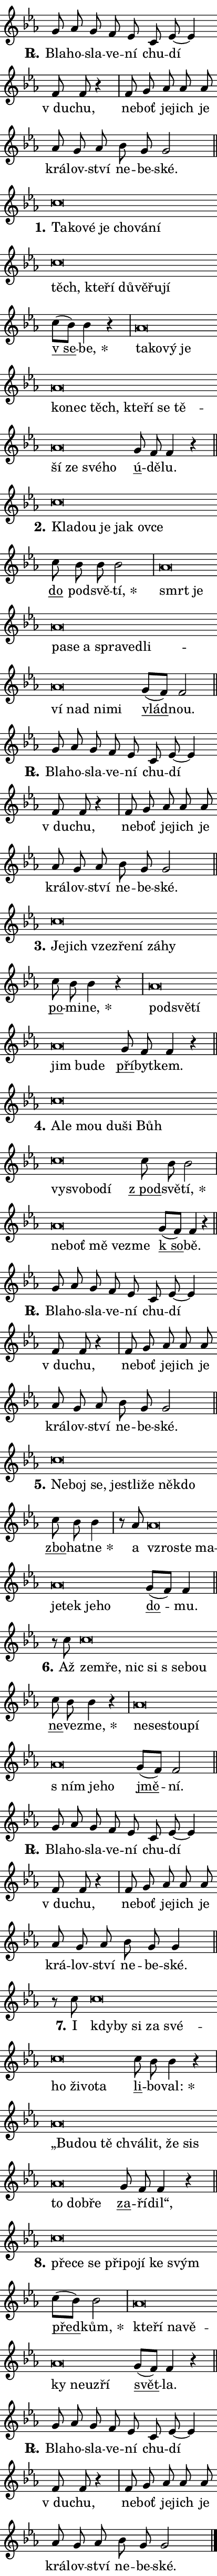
\version "2.22.1"
\header { tagline = "" }
\paper {
  indent = 0\cm
  top-margin = 0\cm
  right-margin = 0\cm
  bottom-margin = 0\cm
  left-margin = 0\cm
  paper-width = 7\cm
  page-breaking = #ly:one-page-breaking
  system-system-spacing.basic-distance = #11
  score-system-spacing.basic-distance = #11
  ragged-last = ##f
}


%% Author: Thomas Morley
%% https://lists.gnu.org/archive/html/lilypond-user/2020-05/msg00002.html
#(define (line-position grob)
"Returns position of @var[grob} in current system:
   @code{'start}, if at first time-step
   @code{'end}, if at last time-step
   @code{'middle} otherwise
"
  (let* ((col (ly:item-get-column grob))
         (ln (ly:grob-object col 'left-neighbor))
         (rn (ly:grob-object col 'right-neighbor))
         (col-to-check-left (if (ly:grob? ln) ln col))
         (col-to-check-right (if (ly:grob? rn) rn col))
         (break-dir-left
           (and
             (ly:grob-property col-to-check-left 'non-musical #f)
             (ly:item-break-dir col-to-check-left)))
         (break-dir-right
           (and
             (ly:grob-property col-to-check-right 'non-musical #f)
             (ly:item-break-dir col-to-check-right))))
        (cond ((eqv? 1 break-dir-left) 'start)
              ((eqv? -1 break-dir-right) 'end)
              (else 'middle))))

#(define (tranparent-at-line-position vctor)
  (lambda (grob)
  "Relying on @code{line-position} select the relevant enry from @var{vctor}.
Used to determine transparency,"
    (case (line-position grob)
      ((end) (not (vector-ref vctor 0)))
      ((middle) (not (vector-ref vctor 1)))
      ((start) (not (vector-ref vctor 2))))))

noteHeadBreakVisibility =
#(define-music-function (break-visibility)(vector?)
"Makes @code{NoteHead}s transparent relying on @var{break-visibility}"
#{
  \override NoteHead.transparent =
    #(tranparent-at-line-position break-visibility)
#})

#(define delete-ledgers-for-transparent-note-heads
  (lambda (grob)
    "Reads whether a @code{NoteHead} is transparent.
If so this @code{NoteHead} is removed from @code{'note-heads} from
@var{grob}, which is supposed to be @code{LedgerLineSpanner}.
As a result ledgers are not printed for this @code{NoteHead}"
    (let* ((nhds-array (ly:grob-object grob 'note-heads))
           (nhds-list
             (if (ly:grob-array? nhds-array)
                 (ly:grob-array->list nhds-array)
                 '()))
           ;; Relies on the transparent-property being done before
           ;; Staff.LedgerLineSpanner.after-line-breaking is executed.
           ;; This is fragile ...
           (to-keep
             (remove
               (lambda (nhd)
                 (ly:grob-property nhd 'transparent #f))
               nhds-list)))
      ;; TODO find a better method to iterate over grob-arrays, similiar
      ;; to filter/remove etc for lists
      ;; For now rebuilt from scratch
      (set! (ly:grob-object grob 'note-heads)  '())
      (for-each
        (lambda (nhd)
          (ly:pointer-group-interface::add-grob grob 'note-heads nhd))
        to-keep))))

hideNotes = {
  \noteHeadBreakVisibility #begin-of-line-visible
}
unHideNotes = {
  \noteHeadBreakVisibility #all-visible
}

% work-around for resetting accidentals
% https://lilypond.org/doc/v2.23/Documentation/notation/displaying-rhythms#unmetered-music
cadenzaMeasure = {
  \cadenzaOff
  \partial 1024 s1024
  \cadenzaOn
}

#(define-markup-command (accent layout props text) (markup?)
  "Underline accented syllable"
  (interpret-markup layout props
    #{\markup \override #'(offset . 4.3) \underline { #text }#}))

responsum = \markup \concat {
  "R" \hspace #-1.05 \path #0.1 #'((moveto 0 0.07) (lineto 0.9 0.8)) \hspace #0.05 "."
}

\layout {
    \context {
        \Staff
        \remove "Time_signature_engraver"
        \override LedgerLineSpanner.after-line-breaking = #delete-ledgers-for-transparent-note-heads
    }
    \context {
        \Voice {
            \override NoteHead.output-attributes = #'((class . "notehead"))
            \override Hairpin.height = #0.55
        }
    }
    \context {
        \Lyrics {
            \override StanzaNumber.output-attributes = #'((class . "stanzanumber"))
            \override LyricSpace.minimum-distance = #0.9
            \override LyricText.font-name = #"TeX Gyre Schola"
            \override LyricText.font-size = 1
            \override StanzaNumber.font-name = #"TeX Gyre Schola Bold"
            \override StanzaNumber.font-size = 1
        }
    }
}

% magnetic-lyrics.ily
%
%   written by
%     Jean Abou Samra <jean@abou-samra.fr>
%     Werner Lemberg <wl@gnu.org>
%
%   adapted by
%     Jiri Hon <jiri.hon@gmail.com>
%
% Version 2022-Apr-15

% https://www.mail-archive.com/lilypond-user@gnu.org/msg149350.html

#(define (Left_hyphen_pointer_engraver context)
   "Collect syllable-hyphen-syllable occurrences in lyrics and store
them in properties.  This engraver only looks to the left.  For
example, if the lyrics input is @code{foo -- bar}, it does the
following.

@itemize @bullet
@item
Set the @code{text} property of the @code{LyricHyphen} grob between
@q{foo} and @q{bar} to @code{foo}.

@item
Set the @code{left-hyphen} property of the @code{LyricText} grob with
text @q{foo} to the @code{LyricHyphen} grob between @q{foo} and
@q{bar}.
@end itemize

Use this auxiliary engraver in combination with the
@code{lyric-@/text::@/apply-@/magnetic-@/offset!} hook."
   (let ((hyphen #f)
         (text #f))
     (make-engraver
      (acknowledgers
       ((lyric-syllable-interface engraver grob source-engraver)
        (set! text grob)))
      (end-acknowledgers
       ((lyric-hyphen-interface engraver grob source-engraver)
        ;(when (not (grob::has-interface grob 'lyric-space-interface))
          (set! hyphen grob)));)
      ((stop-translation-timestep engraver)
       (when (and text hyphen)
         (ly:grob-set-object! text 'left-hyphen hyphen))
       (set! text #f)
       (set! hyphen #f)))))

#(define (lyric-text::apply-magnetic-offset! grob)
   "If the space between two syllables is less than the value in
property @code{LyricText@/.details@/.squash-threshold}, move the right
syllable to the left so that it gets concatenated with the left
syllable.

Use this function as a hook for
@code{LyricText@/.after-@/line-@/breaking} if the
@code{Left_@/hyphen_@/pointer_@/engraver} is active."
   (let ((hyphen (ly:grob-object grob 'left-hyphen #f)))
     (when hyphen
       (let ((left-text (ly:spanner-bound hyphen LEFT)))
         (when (grob::has-interface left-text 'lyric-syllable-interface)
           (let* ((common (ly:grob-common-refpoint grob left-text X))
                  (this-x-ext (ly:grob-extent grob common X))
                  (left-x-ext
                   (begin
                     ;; Trigger magnetism for left-text.
                     (ly:grob-property left-text 'after-line-breaking)
                     (ly:grob-extent left-text common X)))
                  ;; `delta` is the gap width between two syllables.
                  (delta (- (interval-start this-x-ext)
                            (interval-end left-x-ext)))
                  (details (ly:grob-property grob 'details))
                  (threshold (assoc-get 'squash-threshold details 0.2)))
             (when (< delta threshold)
               (let* (;; We have to manipulate the input text so that
                      ;; ligatures crossing syllable boundaries are not
                      ;; disabled.  For languages based on the Latin
                      ;; script this is essentially a beautification.
                      ;; However, for non-Western scripts it can be a
                      ;; necessity.
                      (lt (ly:grob-property left-text 'text))
                      (rt (ly:grob-property grob 'text))
                      (is-space (grob::has-interface hyphen 'lyric-space-interface))
                      (space (if is-space " " ""))
                      (space-markup (grob-interpret-markup grob " "))
                      (space-size (interval-length (ly:stencil-extent space-markup X)))
                      (extra-delta (if is-space space-size 0))
                      ;; Append new syllable.
                      (ltrt-space (if (and (string? lt) (string? rt))
                                (string-append lt space rt)
                                (make-concat-markup (list lt space rt))))
                      ;; Right-align `ltrt` to the right side.
                      (ltrt-space-markup (grob-interpret-markup
                               grob
                               (make-translate-markup
                                (cons (interval-length this-x-ext) 0)
                                (make-right-align-markup ltrt-space)))))
                 (begin
                   ;; Don't print `left-text`.
                   (ly:grob-set-property! left-text 'stencil #f)
                   ;; Set text and stencil (which holds all collected
                   ;; syllables so far) and shift it to the left.
                   (ly:grob-set-property! grob 'text ltrt-space)
                   (ly:grob-set-property! grob 'stencil ltrt-space-markup)
                   (ly:grob-translate-axis! grob (- (- delta extra-delta)) X))))))))))


#(define (lyric-hyphen::displace-bounds-first grob)
   ;; Make very sure this callback isn't triggered too early.
   (let ((left (ly:spanner-bound grob LEFT))
         (right (ly:spanner-bound grob RIGHT)))
     (ly:grob-property left 'after-line-breaking)
     (ly:grob-property right 'after-line-breaking)
     (ly:lyric-hyphen::print grob)))

squashThreshold = #0.4

\layout {
  \context {
    \Lyrics
    \consists #Left_hyphen_pointer_engraver
    \override LyricText.after-line-breaking =
      #lyric-text::apply-magnetic-offset!
    \override LyricHyphen.stencil = #lyric-hyphen::displace-bounds-first
    \override LyricText.details.squash-threshold = \squashThreshold
    \override LyricHyphen.minimum-distance = 0
    \override LyricHyphen.minimum-length = \squashThreshold
  }
}

squash = \override LyricText.details.squash-threshold = 9999
unSquash = \override LyricText.details.squash-threshold = \squashThreshold

left = \override LyricText.self-alignment-X = #LEFT
unLeft = \revert LyricText.self-alignment-X

starOffset = #(lambda (grob) 
                (let ((x_offset (ly:self-alignment-interface::aligned-on-x-parent grob)))
                  (if (= x_offset 0) 0 (+ x_offset 1.2))))

star = #(define-music-function (syllable)(string?)
"Append star separator at the end of a syllable"
#{
  \once \override LyricText.X-offset = #starOffset
  \lyricmode { \markup {
    #syllable
    \override #'((font-name . "TeX Gyre Schola Bold")) \hspace #0.2 \lower #0.65 \larger "*"
  } }
#})

starAccent = #(define-music-function (syllable)(string?)
"Append star separator at the end of a syllable and make accent"
#{
  \once \override LyricText.X-offset = #starOffset
  \lyricmode { \markup {
    \accent #syllable
    \override #'((font-name . "TeX Gyre Schola Bold")) \hspace #0.2 \lower #0.65 \larger "*"
  } }
#})

breath = #(define-music-function (syllable)(string?)
"Append breathing indicator at the end of a syllable"
#{
  \lyricmode { \markup { #syllable "+" } }
#})

optionalBreath = #(define-music-function (syllable)(string?)
"Append optional breathing indicator at the end of a syllable"
#{
  \lyricmode { \markup { #syllable "(+)" } }
#})


\score {
    <<
        \new Voice = "melody" { \cadenzaOn \key es \major \relative { g'8 as g f es \bar "" c es~ es4 \bar "" f8 f r4 \cadenzaMeasure \bar "|" f8 g \bar "" as as as \bar "" as g as \bar "" bes g g2 \cadenzaMeasure \bar "||" \break }
\relative { c''\breve*1/16 \hideNotes \breve*1/16 \bar "" \breve*1/16 \bar "" \breve*1/16 \bar "" \breve*1/16 \bar "" \breve*1/16 \bar "" \breve*1/16 \bar "" \breve*1/16 \bar "" \breve*1/16 \bar "" \breve*1/16 \bar "" \breve*1/16 \bar "" \breve*1/16 \bar "" \breve*1/16 \breve*1/16 \bar "" \unHideNotes \bar "" c8[( bes)] bes4 r \cadenzaMeasure \bar "|" as\breve*1/16 \hideNotes \breve*1/16 \bar "" \breve*1/16 \bar "" \breve*1/16 \bar "" \breve*1/16 \bar "" \breve*1/16 \bar "" \breve*1/16 \bar "" \breve*1/16 \bar "" \breve*1/16 \bar "" \breve*1/16 \bar "" \breve*1/16 \bar "" \breve*1/16 \bar "" \breve*1/16 \bar "" \breve*1/16 \breve*1/16 \bar "" \unHideNotes \bar "" g8 f f4 r \cadenzaMeasure \bar "||" \break }
\relative { c''\breve*1/16 \hideNotes \breve*1/16 \bar "" \breve*1/16 \bar "" \breve*1/16 \bar "" \breve*1/16 \breve*1/16 \bar "" \unHideNotes \bar "" c8 bes bes bes2 \cadenzaMeasure \bar "|" as\breve*1/16 \hideNotes \breve*1/16 \bar "" \breve*1/16 \bar "" \breve*1/16 \bar "" \breve*1/16 \bar "" \breve*1/16 \bar "" \breve*1/16 \bar "" \breve*1/16 \bar "" \breve*1/16 \bar "" \breve*1/16 \bar "" \breve*1/16 \breve*1/16 \bar "" \unHideNotes \bar "" g8[( f)] f2 \cadenzaMeasure \bar "||" \break }
\relative { g'8 as g f es \bar "" c es~ es4 \bar "" f8 f r4 \cadenzaMeasure \bar "|" f8 g \bar "" as as as \bar "" as g as \bar "" bes g g2 \cadenzaMeasure \bar "||" \break }
\relative { c''\breve*1/16 \hideNotes \breve*1/16 \bar "" \breve*1/16 \bar "" \breve*1/16 \bar "" \breve*1/16 \bar "" \breve*1/16 \breve*1/16 \bar "" \unHideNotes \bar "" c8 bes bes4 r \cadenzaMeasure \bar "|" as\breve*1/16 \hideNotes \breve*1/16 \bar "" \breve*1/16 \bar "" \breve*1/16 \bar "" \breve*1/16 \breve*1/16 \bar "" \unHideNotes \bar "" g8 f f4 r \cadenzaMeasure \bar "||" \break }
\relative { c''\breve*1/16 \hideNotes \breve*1/16 \bar "" \breve*1/16 \bar "" \breve*1/16 \bar "" \breve*1/16 \bar "" \breve*1/16 \bar "" \breve*1/16 \bar "" \breve*1/16 \bar "" \breve*1/16 \breve*1/16 \bar "" \unHideNotes \bar "" c8 bes bes2 \cadenzaMeasure \bar "|" as\breve*1/16 \hideNotes \breve*1/16 \bar "" \breve*1/16 \bar "" \breve*1/16 \breve*1/16 \bar "" \unHideNotes \bar "" g8[( f)] f4 r \cadenzaMeasure \bar "||" \break }
\relative { g'8 as g f es \bar "" c es~ es4 \bar "" f8 f r4 \cadenzaMeasure \bar "|" f8 g \bar "" as as as \bar "" as g as \bar "" bes g g2 \cadenzaMeasure \bar "||" \break }
\relative { c''\breve*1/16 \hideNotes \breve*1/16 \bar "" \breve*1/16 \bar "" \breve*1/16 \bar "" \breve*1/16 \bar "" \breve*1/16 \bar "" \breve*1/16 \breve*1/16 \bar "" \unHideNotes \bar "" c8 bes bes4 \cadenzaMeasure \bar "|" r8 as8 as\breve*1/16 \hideNotes \breve*1/16 \bar "" \breve*1/16 \bar "" \breve*1/16 \bar "" \breve*1/16 \bar "" \breve*1/16 \breve*1/16 \bar "" \unHideNotes \bar "" g8[( f)] f4 \cadenzaMeasure \bar "||" \break }
\relative { r8 c''8 c\breve*1/16 \hideNotes \breve*1/16 \bar "" \breve*1/16 \bar "" \breve*1/16 \bar "" \breve*1/16 \breve*1/16 \bar "" \unHideNotes \bar "" c8 bes bes4 r \cadenzaMeasure \bar "|" as\breve*1/16 \hideNotes \breve*1/16 \bar "" \breve*1/16 \bar "" \breve*1/16 \bar "" \breve*1/16 \bar "" \breve*1/16 \breve*1/16 \bar "" \unHideNotes \bar "" g8[( f)] f2 \cadenzaMeasure \bar "||" \break }
\relative { g'8 as g f es \bar "" c es~ es4 \bar "" f8 f r4 \cadenzaMeasure \bar "|" f8 g \bar "" as as as \bar "" as g as \bar "" bes g g4 \cadenzaMeasure \bar "||" \break }
\relative { r8 c''8 c\breve*1/16 \hideNotes \breve*1/16 \bar "" \breve*1/16 \bar "" \breve*1/16 \bar "" \breve*1/16 \bar "" \breve*1/16 \bar "" \breve*1/16 \bar "" \breve*1/16 \breve*1/16 \bar "" \unHideNotes \bar "" c8 bes bes4 r \cadenzaMeasure \bar "|" as\breve*1/16 \hideNotes \breve*1/16 \bar "" \breve*1/16 \bar "" \breve*1/16 \bar "" \breve*1/16 \bar "" \breve*1/16 \bar "" \breve*1/16 \bar "" \breve*1/16 \bar "" \breve*1/16 \breve*1/16 \bar "" \unHideNotes \bar "" g8 f f4 r \cadenzaMeasure \bar "||" \break }
\relative { c''\breve*1/16 \hideNotes \breve*1/16 \bar "" \breve*1/16 \bar "" \breve*1/16 \bar "" \breve*1/16 \bar "" \breve*1/16 \bar "" \breve*1/16 \breve*1/16 \bar "" \unHideNotes \bar "" c8[( bes)] bes2 \cadenzaMeasure \bar "|" as\breve*1/16 \hideNotes \breve*1/16 \bar "" \breve*1/16 \bar "" \breve*1/16 \bar "" \breve*1/16 \bar "" \breve*1/16 \bar "" \breve*1/16 \breve*1/16 \bar "" \unHideNotes \bar "" g8[( f)] f4 r \cadenzaMeasure \bar "||" \break }
\relative { g'8 as g f es \bar "" c es~ es4 \bar "" f8 f r4 \cadenzaMeasure \bar "|" f8 g \bar "" as as as \bar "" as g as \bar "" bes g g2 \cadenzaMeasure \bar "||" \break } \bar "|." }
        \new Lyrics \lyricsto "melody" { \lyricmode { \set stanza = \responsum
Bla -- ho -- sla -- ve -- ní chu -- dí "v du" -- chu, ne -- boť je -- jich je krá -- lov -- ství ne -- be -- ské.
\set stanza = "1."
\left Ta -- \squash ko -- vé je cho -- vá -- ní těch, kte -- ří dů -- vě -- řu -- jí \unLeft \unSquash \markup \accent "v se" -- \star be, \left ta -- \squash ko -- vý je ko -- nec těch, kte -- ří se tě -- ší ze své -- ho \unLeft \unSquash \markup \accent ú -- dě -- lu.
\set stanza = "2."
\left Kla -- \squash dou je jak ov -- ce \unLeft \unSquash \markup \accent do pod -- svě -- \star tí, \left smrt \squash je pa -- se a spra -- ved -- li -- ví nad ni -- mi \unLeft \unSquash \markup \accent vlád -- nou.
\set stanza = \responsum
Bla -- ho -- sla -- ve -- ní chu -- dí "v du" -- chu, ne -- boť je -- jich je krá -- lov -- ství ne -- be -- ské.
\set stanza = "3."
\left Je -- \squash jich vze -- zře -- ní zá -- hy \unLeft \unSquash \markup \accent po -- mi -- \star ne, \left pod -- \squash svě -- tí jim bu -- de \unLeft \unSquash \markup \accent pří -- byt -- kem.
\set stanza = "4."
\left A -- \squash le mou du -- ši Bůh vy -- svo -- bo -- dí \unLeft \unSquash \markup \accent "z pod" -- svě -- \star tí, \left ne -- \squash boť mě ve -- zme \unLeft \unSquash \markup \accent "k so" -- bě.
\set stanza = \responsum
Bla -- ho -- sla -- ve -- ní chu -- dí "v du" -- chu, ne -- boť je -- jich je krá -- lov -- ství ne -- be -- ské.
\set stanza = "5."
\left Ne -- \squash boj se, je -- stli -- že ně -- kdo \unLeft \unSquash \markup \accent zbo -- hat -- \star ne a \left vzro -- \squash ste ma -- je -- tek je -- ho \unLeft \unSquash \markup \accent do -- mu.
\set stanza = "6."
Až \left ze -- \squash mře, nic si "s se" -- bou \unLeft \unSquash \markup \accent ne -- ve -- \star zme, \left ne -- \squash se -- stou -- pí "s ním" je -- ho \unLeft \unSquash \markup \accent jmě -- ní.
\set stanza = \responsum
Bla -- ho -- sla -- ve -- ní chu -- dí "v du" -- chu, ne -- boť je -- jich je krá -- lov -- ství ne -- be -- ské.
\set stanza = "7."
I \left kdy -- \squash by si za své -- ho ži -- vo -- ta \unLeft \unSquash \markup \accent li -- bo -- \star val: \left „Bu -- \squash dou tě chvá -- lit, že sis to dob -- ře \unLeft \unSquash \markup \accent za -- ří -- dil“,
\set stanza = "8."
\left pře -- \squash ce se při -- po -- jí ke svým \unLeft \unSquash \markup \accent před -- \star kům, \left kte -- \squash ří na -- vě -- ky ne -- u -- zří \unLeft \unSquash \markup \accent svět -- la.
\set stanza = \responsum
Bla -- ho -- sla -- ve -- ní chu -- dí "v du" -- chu, ne -- boť je -- jich je krá -- lov -- ství ne -- be -- ské. } }
    >>
    \layout {}
}
